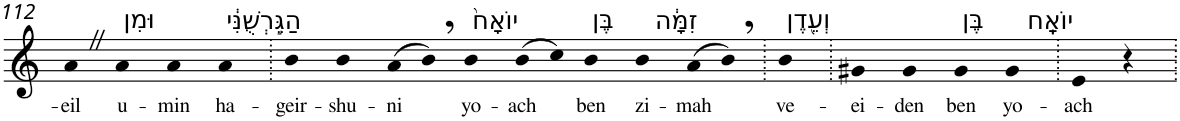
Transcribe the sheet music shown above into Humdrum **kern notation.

**kern	**text
*part1	*part1
*staff1	*staff1
*I"Piano	*
*I'Pno	*
!!LO:PB:g=z
*clefG2	*
*k[]	*
=112	=112
!	!LO:LY:b
4aZ	-eil
!LO:TX:a:t=וּמִן	!
!	!LO:LY:b
4a	u-
!	!LO:LY:b
4a	-min
!LO:TX:a:t=הַגֵּ֣רְשֻׁנִּ֔י	!
!	!LO:LY:b
4a	ha-
=113.	=113.
!	!LO:LY:b
4b	-geir-
!	!LO:LY:b
4b	-shu-
!	!LO:LY:b
(>8a	-ni
8b,)	.
!LO:TX:a:t=יוֹאָח֙	!
!	!LO:LY:b
4b	yo-
!	!LO:LY:b
(>8b	-ach
8cc)	.
!LO:TX:a:t=בֶּן	!
!	!LO:LY:b
4b	ben
!LO:TX:a:t=זִמָּ֔ה	!
!	!LO:LY:b
4b	zi-
!	!LO:LY:b
(>8a	-mah
8b,)	.
=114.	=114.
!LO:TX:a:t=וְעֵ֖דֶן	!
!	!LO:LY:b
4b	ve-
=115.	=115.
!	!LO:LY:b
4g#X	-ei-
!	!LO:LY:b
4g#	-den
!LO:TX:a:t=בֶּן	!
!	!LO:LY:b
4g#	ben
!LO:TX:a:t=יוֹאָֽח	!
!	!LO:LY:b
4g#	yo-
=116.	=116.
!	!LO:LY:b
4e	-ach
4r	.
=.	=.
*-	*-
